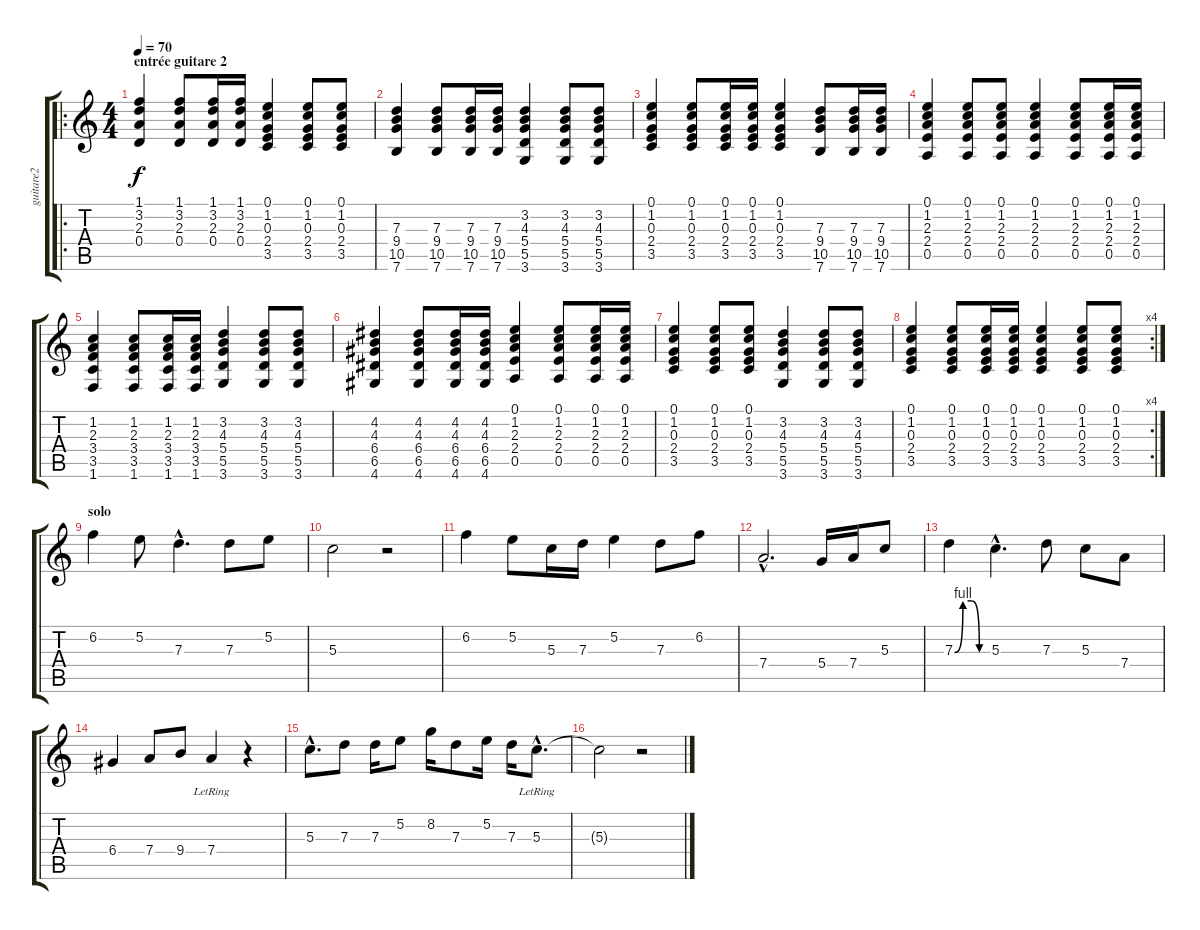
\track ("guitare2" "guitare2") {instrument acousticguitarsteel}
\staff {score tabs}
\tuning (E4 B3 G3 D3 A2 E2) {hide}
\ro
\ts (4 4)
\section ("" "entrée guitare 2")
\tempo 70
\clef g2
\ks c
(1.1 3.2 2.3 0.4).4{dy f} (1.1 3.2 2.3 0.4).8 (1.1 3.2 2.3 0.4).16 (1.1 3.2 2.3 0.4).16 (0.1 1.2 0.3 2.4 3.5).4 (0.1 1.2 0.3 2.4 3.5).8 (0.1 1.2 0.3 2.4 3.5).8 |
(7.3 9.4 10.5 7.6).4 (7.3 9.4 10.5 7.6).8 (7.3 9.4 10.5 7.6).16 (7.3 9.4 10.5 7.6).16 (3.2 4.3 5.4 5.5 3.6).4 (3.2 4.3 5.4 5.5 3.6).8 (3.2 4.3 5.4 5.5 3.6).8 |
(0.1 1.2 0.3 2.4 3.5).4 (0.1 1.2 0.3 2.4 3.5).8 (0.1 1.2 0.3 2.4 3.5).16 (0.1 1.2 0.3 2.4 3.5).16 (0.1 1.2 0.3 2.4 3.5).4 (7.3 9.4 10.5 7.6).8 (7.3 9.4 10.5 7.6).16 (7.3 9.4 10.5 7.6).16 |
(0.1 1.2 2.3 2.4 0.5).4 (0.1 1.2 2.3 2.4 0.5).8 (0.1 1.2 2.3 2.4 0.5).8 (0.1 1.2 2.3 2.4 0.5).4 (0.1 1.2 2.3 2.4 0.5).8 (0.1 1.2 2.3 2.4 0.5).16 (0.1 1.2 2.3 2.4 0.5).16 |
(1.2 2.3 3.4 3.5 1.6).4 (1.2 2.3 3.4 3.5 1.6).8 (1.2 2.3 3.4 3.5 1.6).16 (1.2 2.3 3.4 3.5 1.6).16 (3.2 4.3 5.4 5.5 3.6).4 (3.2 4.3 5.4 5.5 3.6).8 (3.2 4.3 5.4 5.5 3.6).8 |
(4.2 4.3 6.4 6.5 4.6).4 (4.2 4.3 6.4 6.5 4.6).8 (4.2 4.3 6.4 6.5 4.6).16 (4.2 4.3 6.4 6.5 4.6).16 (0.1 1.2 2.3 2.4 0.5).4 (0.1 1.2 2.3 2.4 0.5).8 (0.1 1.2 2.3 2.4 0.5).16 (0.1 1.2 2.3 2.4 0.5).16 |
(0.1 1.2 0.3 2.4 3.5).4 (0.1 1.2 0.3 2.4 3.5).8 (0.1 1.2 0.3 2.4 3.5).8 (3.2 4.3 5.4 5.5 3.6).4 (3.2 4.3 5.4 5.5 3.6).8 (3.2 4.3 5.4 5.5 3.6).8 |
\rc 4
(0.1 1.2 0.3 2.4 3.5).4 (0.1 1.2 0.3 2.4 3.5).8 (0.1 1.2 0.3 2.4 3.5).16 (0.1 1.2 0.3 2.4 3.5).16 (0.1 1.2 0.3 2.4 3.5).4 (0.1 1.2 0.3 2.4 3.5).8 (0.1 1.2 0.3 2.4 3.5).8 |
\section ("" "solo")
6.2.4{volume 11 instrument distortionguitar} 5.2.8 7.3{hac}.4{d} 7.3.8 5.2.8 |
5.3.2 r.2 |
6.2.4 5.2.8 5.3.16 7.3.16 5.2.4 7.3.8 6.2.8 |
7.4{hac}.2{d} 5.4.16 7.4.16 5.3.8 |
7.3{be (custom 0 0 15 4 30 4 45 0 60 0)}.4 5.3{hac}.4{d} 7.3.8 5.3.8 7.4.8 |
6.4.4 7.4.8 9.4.8 7.4{lr}.4 r.4 |
5.3{hac}.8{d} 7.3.8 7.3.16 5.2.8 8.2.16 7.3.8 5.2.16 7.3.16 5.3{hac lr}.8{d} |
5.3{t}.2 r.2
